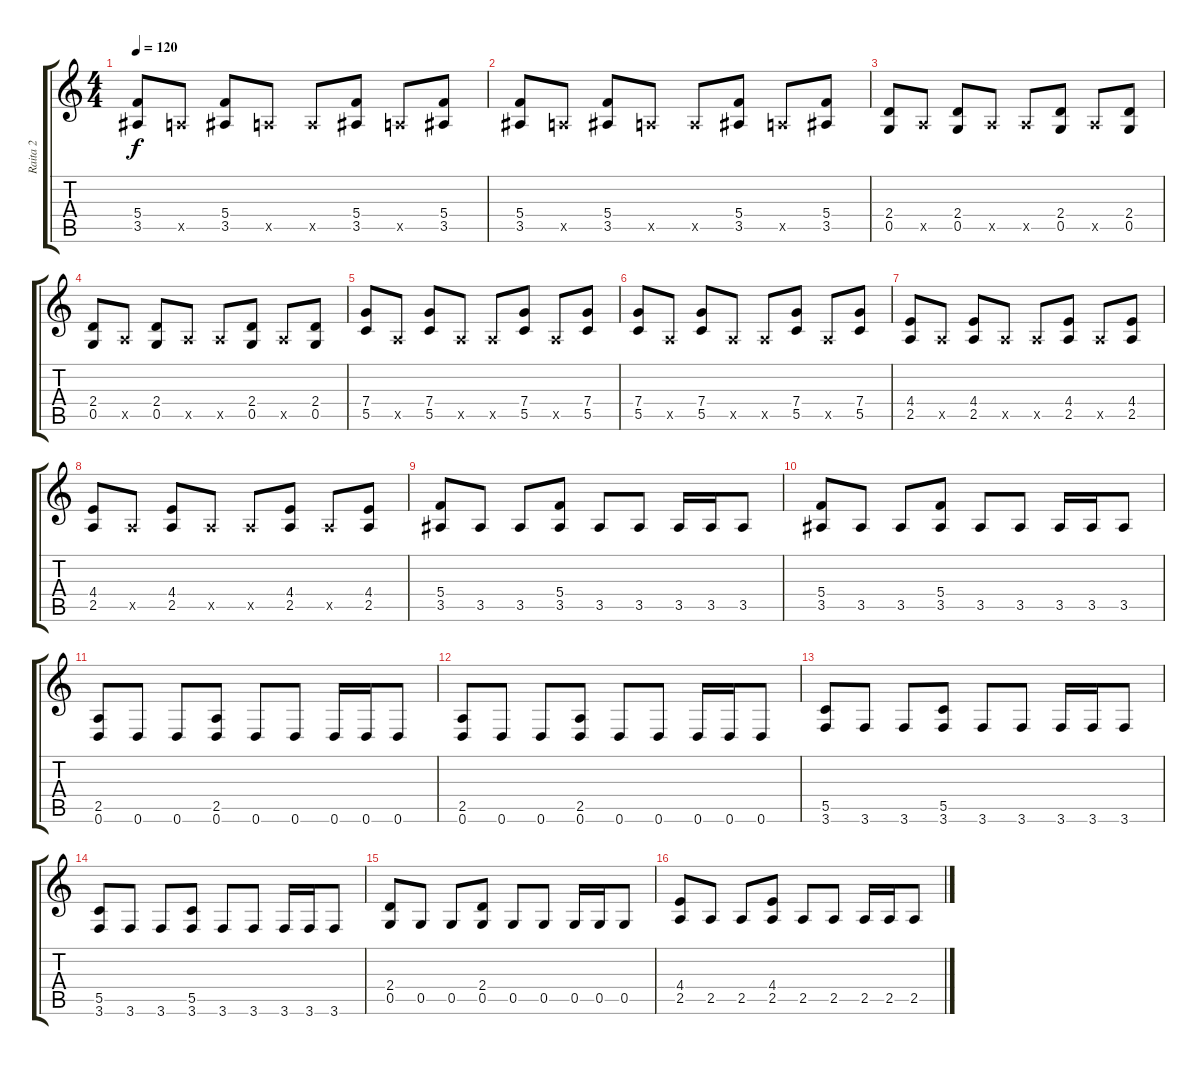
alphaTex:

\track ("Raita 2" "Raita 2") {instrument distortionguitar}
\staff {score tabs}
\tuning (D4 A3 F3 C3 G2 D2) {hide}
\ts (4 4)
\tempo 120
\clef g2
\ks c
(5.4 3.5).8{dy f} 2.5{x}.8 (5.4 3.5).8 2.5{x}.8 2.5{x}.8 (5.4 3.5).8 2.5{x}.8 (5.4 3.5).8 |
(5.4 3.5).8 2.5{x}.8 (5.4 3.5).8 2.5{x}.8 2.5{x}.8 (5.4 3.5).8 2.5{x}.8 (5.4 3.5).8 |
(2.4 0.5).8 2.5{x}.8 (2.4 0.5).8 2.5{x}.8 2.5{x}.8 (2.4 0.5).8 2.5{x}.8 (2.4 0.5).8 |
(2.4 0.5).8 2.5{x}.8 (2.4 0.5).8 2.5{x}.8 2.5{x}.8 (2.4 0.5).8 2.5{x}.8 (2.4 0.5).8 |
(7.4 5.5).8 2.5{x}.8 (7.4 5.5).8 2.5{x}.8 2.5{x}.8 (7.4 5.5).8 2.5{x}.8 (7.4 5.5).8 |
(7.4 5.5).8 2.5{x}.8 (7.4 5.5).8 2.5{x}.8 2.5{x}.8 (7.4 5.5).8 2.5{x}.8 (7.4 5.5).8 |
(4.4 2.5).8 2.5{x}.8 (4.4 2.5).8 2.5{x}.8 2.5{x}.8 (4.4 2.5).8 2.5{x}.8 (4.4 2.5).8 |
(4.4 2.5).8 2.5{x}.8 (4.4 2.5).8 2.5{x}.8 2.5{x}.8 (4.4 2.5).8 2.5{x}.8 (4.4 2.5).8 |
(5.4 3.5).8 3.5.8 3.5.8 (5.4 3.5).8 3.5.8 3.5.8 3.5.16 3.5.16 3.5.8 |
(5.4 3.5).8 3.5.8 3.5.8 (5.4 3.5).8 3.5.8 3.5.8 3.5.16 3.5.16 3.5.8 |
(2.5 0.6).8 0.6.8 0.6.8 (2.5 0.6).8 0.6.8 0.6.8 0.6.16 0.6.16 0.6.8 |
(2.5 0.6).8 0.6.8 0.6.8 (2.5 0.6).8 0.6.8 0.6.8 0.6.16 0.6.16 0.6.8 |
(5.5 3.6).8 3.6.8 3.6.8 (5.5 3.6).8 3.6.8 3.6.8 3.6.16 3.6.16 3.6.8 |
(5.5 3.6).8 3.6.8 3.6.8 (5.5 3.6).8 3.6.8 3.6.8 3.6.16 3.6.16 3.6.8 |
(2.4 0.5).8 0.5.8 0.5.8 (2.4 0.5).8 0.5.8 0.5.8 0.5.16 0.5.16 0.5.8 |
(4.4 2.5).8 2.5.8 2.5.8 (4.4 2.5).8 2.5.8 2.5.8 2.5.16 2.5.16 2.5.8
